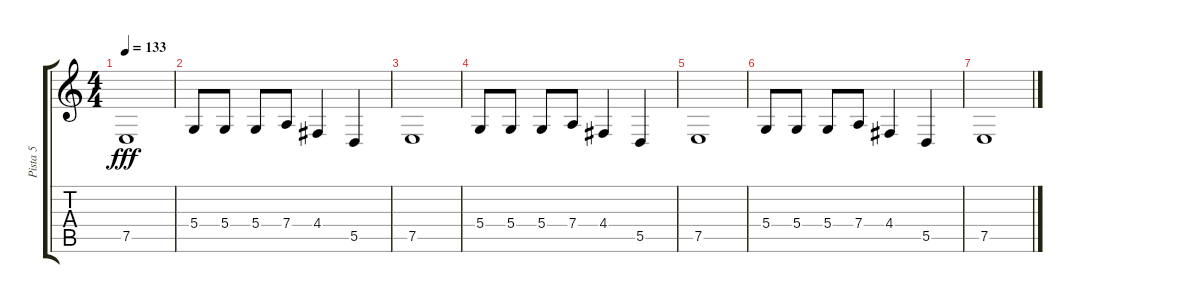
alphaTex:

\track ("Pista 5" "Pista 5") {instrument sopranosax}
\staff {score tabs}
\tuning (E4 B3 G3 D3 A2 E2) {hide}
\ts (4 4)
\tempo 133
\clef g2
\ks c
7.5.1{dy fff} |
5.4.8 5.4.8 5.4.8 7.4.8 4.4.4 5.5.4 |
7.5.1 |
5.4.8 5.4.8 5.4.8 7.4.8 4.4.4 5.5.4 |
7.5.1 |
5.4.8 5.4.8 5.4.8 7.4.8 4.4.4 5.5.4 |
7.5.1
